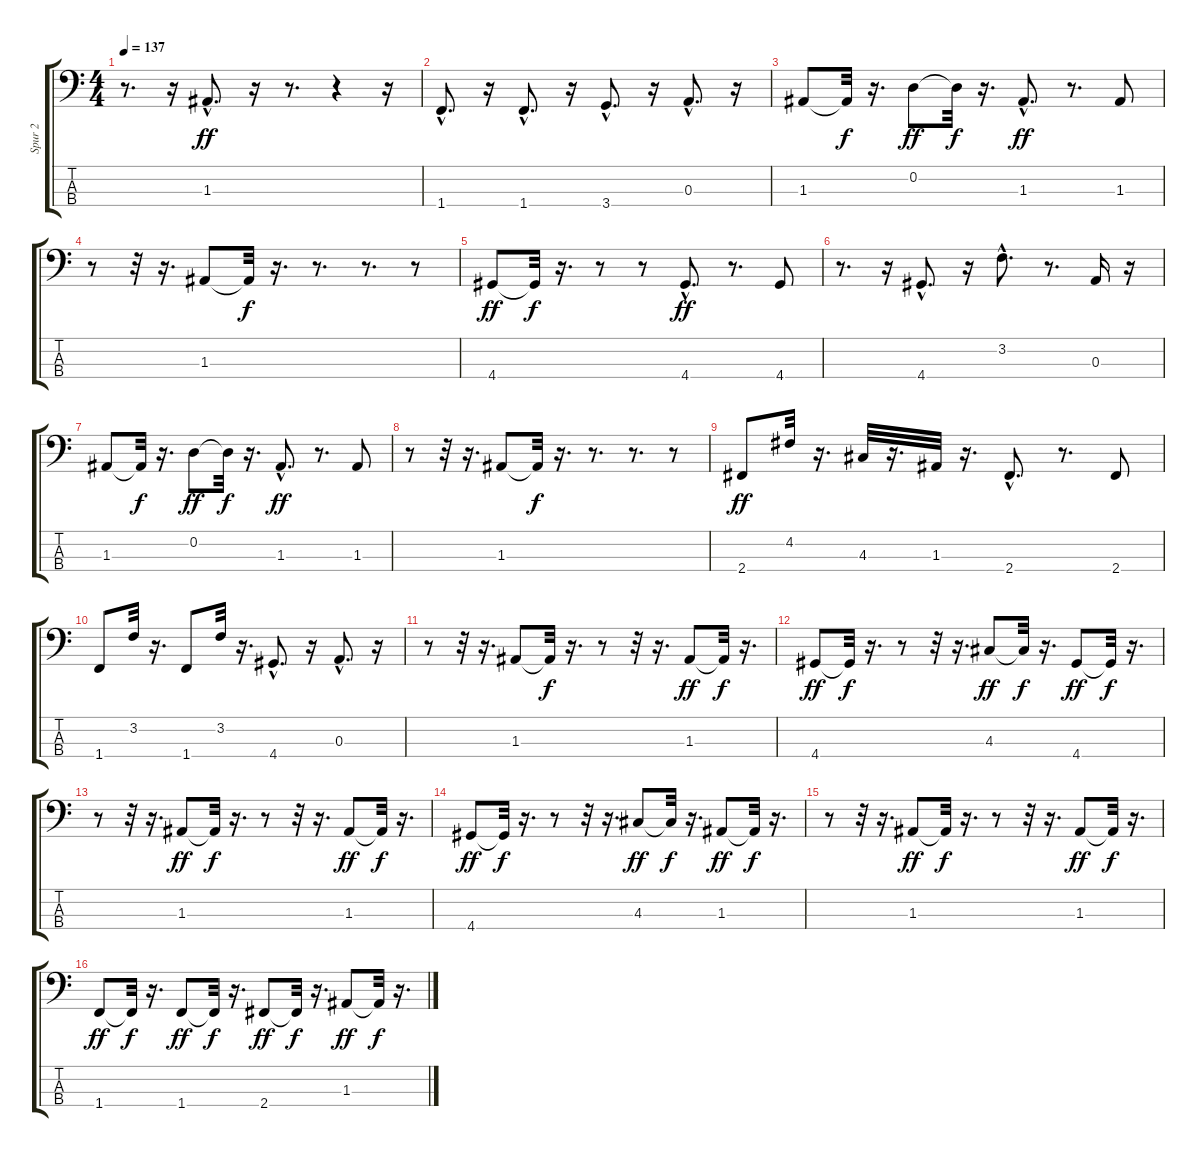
\track ("Spur 2" "Spur 2") {instrument electricbassfinger}
\staff {score tabs}
\tuning (G2 D2 A1 E1) {hide}
\ts (4 4)
\tempo 137
\clef f4
\ks c
r.8{d dy ff} r.16 1.3{hac}.8{d} r.16 r.8{d} r.4 r.16 |
1.4{hac}.8{d} r.16 1.4{hac}.8{d} r.16 3.4{hac}.8{d} r.16 0.3{hac}.8{d} r.16 |
1.3.8 1.3{t}.32{dy f} r.16{d} 0.2.8{dy ff} 0.2{t}.32{dy f} r.16{d} 1.3{hac}.8{d dy ff} r.8{d} 1.3.8 |
r.8 r.32 r.16{d} 1.3.8 1.3{t}.32{dy f} r.16{d} r.8{d} r.8{d} r.8 |
4.4.8{dy ff} 4.4{t}.32{dy f} r.16{d} r.8 r.8 4.4{hac}.8{d dy ff} r.8{d} 4.4.8 |
r.8{d} r.16 4.4{hac}.8{d} r.16 3.2{hac}.8{d} r.8{d} 0.3.16 r.16 |
1.3.8 1.3{t}.32{dy f} r.16{d} 0.2.8{dy ff} 0.2{t}.32{dy f} r.16{d} 1.3{hac}.8{d dy ff} r.8{d} 1.3.8 |
r.8 r.32 r.16{d} 1.3.8 1.3{t}.32{dy f} r.16{d} r.8{d} r.8{d} r.8 |
2.4.8{dy ff} 4.2.32 r.16{d} 4.3.32 r.16{d} 1.3.32 r.16{d} 2.4{hac}.8{d} r.8{d} 2.4.8 |
1.4.8 3.2.32 r.16{d} 1.4.8 3.2.32 r.16{d} 4.4{hac}.8{d} r.16 0.3{hac}.8{d} r.16 |
r.8 r.32 r.16{d} 1.3.8 1.3{t}.32{dy f} r.16{d} r.8 r.32 r.16{d} 1.3.8{dy ff} 1.3{t}.32{dy f} r.16{d} |
4.4.8{dy ff} 4.4{t}.32{dy f} r.16{d} r.8 r.32 r.16{d} 4.3.8{dy ff} 4.3{t}.32{dy f} r.16{d} 4.4.8{dy ff} 4.4{t}.32{dy f} r.16{d} |
r.8 r.32 r.16{d} 1.3.8{dy ff} 1.3{t}.32{dy f} r.16{d} r.8 r.32 r.16{d} 1.3.8{dy ff} 1.3{t}.32{dy f} r.16{d} |
4.4.8{dy ff} 4.4{t}.32{dy f} r.16{d} r.8 r.32 r.16{d} 4.3.8{dy ff} 4.3{t}.32{dy f} r.16{d} 1.3.8{dy ff} 1.3{t}.32{dy f} r.16{d} |
r.8 r.32 r.16{d} 1.3.8{dy ff} 1.3{t}.32{dy f} r.16{d} r.8 r.32 r.16{d} 1.3.8{dy ff} 1.3{t}.32{dy f} r.16{d} |
1.4.8{dy ff} 1.4{t}.32{dy f} r.16{d} 1.4.8{dy ff} 1.4{t}.32{dy f} r.16{d} 2.4.8{dy ff} 2.4{t}.32{dy f} r.16{d} 1.3.8{dy ff} 1.3{t}.32{dy f} r.16{d}
